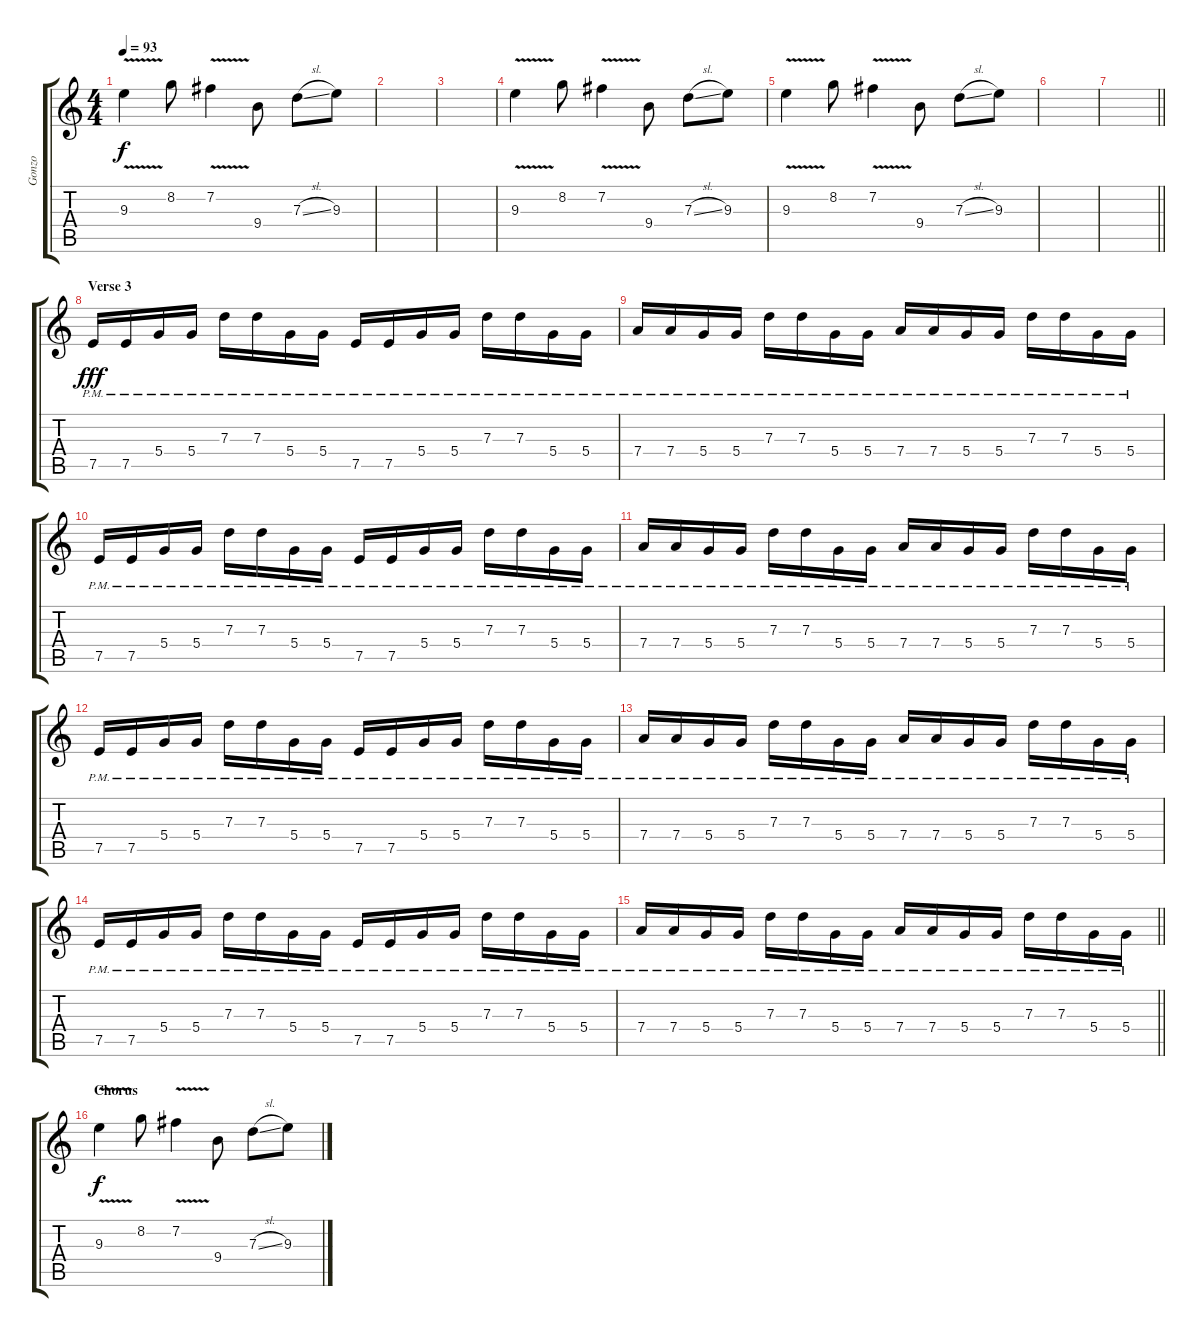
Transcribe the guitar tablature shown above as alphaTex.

\track ("Gonzo" "Gonzo") {instrument distortionguitar}
\staff {score tabs}
\tuning (E4 B3 G3 D3 A2 E2) {hide}
\ts (4 4)
\tempo 93
\clef g2
\ks c
9.3{v}.4{dy f} 8.2.8 7.2{v}.4 9.4.8 7.3{sl}.8 9.3.8 |
|
|
9.3{v}.4 8.2.8 7.2{v}.4 9.4.8 7.3{sl}.8 9.3.8 |
9.3{v}.4 8.2.8 7.2{v}.4 9.4.8 7.3{sl}.8 9.3.8 |
|
\barLineRight lightlight
|
\section ("" "Verse 3")
7.5{pm}.16{dy fff} 7.5{pm}.16 5.4{pm}.16 5.4{pm}.16 7.3{pm}.16 7.3{pm}.16 5.4{pm}.16 5.4{pm}.16 7.5{pm}.16 7.5{pm}.16 5.4{pm}.16 5.4{pm}.16 7.3{pm}.16 7.3{pm}.16 5.4{pm}.16 5.4{pm}.16 |
7.4{pm}.16 7.4{pm}.16 5.4{pm}.16 5.4{pm}.16 7.3{pm}.16 7.3{pm}.16 5.4{pm}.16 5.4{pm}.16 7.4{pm}.16 7.4{pm}.16 5.4{pm}.16 5.4{pm}.16 7.3{pm}.16 7.3{pm}.16 5.4{pm}.16 5.4{pm}.16 |
7.5{pm}.16 7.5{pm}.16 5.4{pm}.16 5.4{pm}.16 7.3{pm}.16 7.3{pm}.16 5.4{pm}.16 5.4{pm}.16 7.5{pm}.16 7.5{pm}.16 5.4{pm}.16 5.4{pm}.16 7.3{pm}.16 7.3{pm}.16 5.4{pm}.16 5.4{pm}.16 |
7.4{pm}.16 7.4{pm}.16 5.4{pm}.16 5.4{pm}.16 7.3{pm}.16 7.3{pm}.16 5.4{pm}.16 5.4{pm}.16 7.4{pm}.16 7.4{pm}.16 5.4{pm}.16 5.4{pm}.16 7.3{pm}.16 7.3{pm}.16 5.4{pm}.16 5.4{pm}.16 |
7.5{pm}.16 7.5{pm}.16 5.4{pm}.16 5.4{pm}.16 7.3{pm}.16 7.3{pm}.16 5.4{pm}.16 5.4{pm}.16 7.5{pm}.16 7.5{pm}.16 5.4{pm}.16 5.4{pm}.16 7.3{pm}.16 7.3{pm}.16 5.4{pm}.16 5.4{pm}.16 |
7.4{pm}.16 7.4{pm}.16 5.4{pm}.16 5.4{pm}.16 7.3{pm}.16 7.3{pm}.16 5.4{pm}.16 5.4{pm}.16 7.4{pm}.16 7.4{pm}.16 5.4{pm}.16 5.4{pm}.16 7.3{pm}.16 7.3{pm}.16 5.4{pm}.16 5.4{pm}.16 |
7.5{pm}.16 7.5{pm}.16 5.4{pm}.16 5.4{pm}.16 7.3{pm}.16 7.3{pm}.16 5.4{pm}.16 5.4{pm}.16 7.5{pm}.16 7.5{pm}.16 5.4{pm}.16 5.4{pm}.16 7.3{pm}.16 7.3{pm}.16 5.4{pm}.16 5.4{pm}.16 |
\barLineRight lightlight
7.4{pm}.16 7.4{pm}.16 5.4{pm}.16 5.4{pm}.16 7.3{pm}.16 7.3{pm}.16 5.4{pm}.16 5.4{pm}.16 7.4{pm}.16 7.4{pm}.16 5.4{pm}.16 5.4{pm}.16 7.3{pm}.16 7.3{pm}.16 5.4{pm}.16 5.4{pm}.16 |
\section ("" "Chorus")
9.3{v}.4{dy f} 8.2.8 7.2{v}.4 9.4.8 7.3{sl}.8 9.3.8
